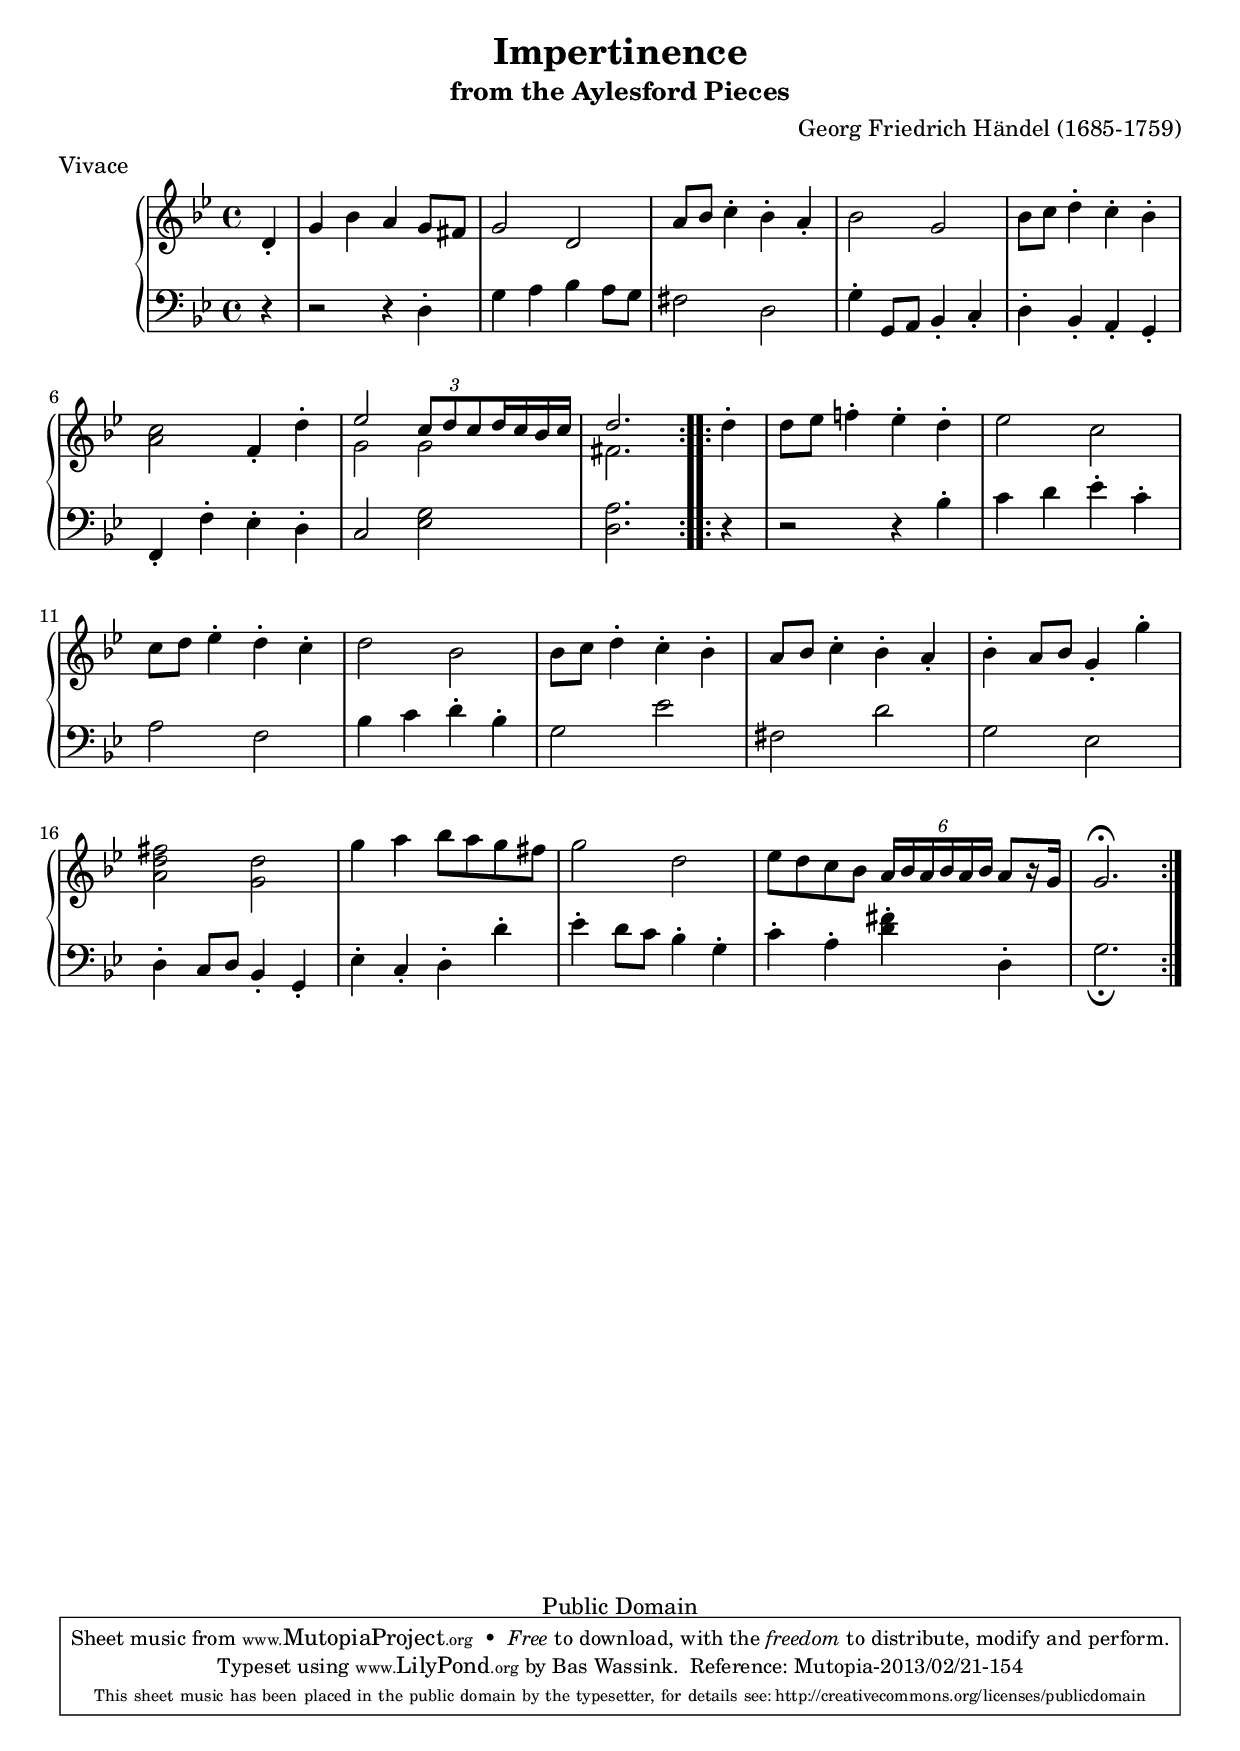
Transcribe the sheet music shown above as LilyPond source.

\version "2.16.1"
#(set-global-staff-size 20)
\header {
  title             = "Impertinence"
  subtitle          = "from the Aylesford Pieces"
  composer          = "Georg Friedrich Händel (1685-1759)"
  meter             = "Vivace"
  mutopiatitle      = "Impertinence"
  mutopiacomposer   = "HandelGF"
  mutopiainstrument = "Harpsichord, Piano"
  date              = "18th Century"
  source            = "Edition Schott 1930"
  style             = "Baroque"
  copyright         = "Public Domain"
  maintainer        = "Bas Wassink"
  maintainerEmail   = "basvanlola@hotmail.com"

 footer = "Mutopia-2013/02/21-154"
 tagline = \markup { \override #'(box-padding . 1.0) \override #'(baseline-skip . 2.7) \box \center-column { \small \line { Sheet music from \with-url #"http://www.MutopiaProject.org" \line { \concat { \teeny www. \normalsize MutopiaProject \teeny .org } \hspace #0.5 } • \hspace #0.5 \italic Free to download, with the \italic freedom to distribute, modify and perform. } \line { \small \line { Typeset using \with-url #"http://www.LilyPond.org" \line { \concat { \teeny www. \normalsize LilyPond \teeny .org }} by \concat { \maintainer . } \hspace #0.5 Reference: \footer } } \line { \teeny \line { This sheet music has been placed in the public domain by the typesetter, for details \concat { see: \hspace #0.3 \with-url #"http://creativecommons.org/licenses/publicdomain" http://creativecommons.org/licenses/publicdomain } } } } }
  }

Global =  {\key g\minor \time 4/4 \partial 4}


MDI =  \relative c' {
  \repeat volta 2 {
  d4-.
  
  g bes a g8 fis
  g2 d
  a'8 bes c4-. bes-. a-.
  bes2 g
  
  bes8 c d4-. c-. bes-.
  <a c>2 f4-. d'-.
  <<{
    \override TupletBracket #'stencil = ##f
    es2 \times 2/3 { c8[ d c} d16 c bes c] |
    d2.
  } \\ {
    g,2 g |
    fis2.
  }>>
  }
  
  \repeat volta 2 {
  d'4-. |
  
  d8 es f!4-. es-. d-.
  es2 c
  c8 d es4-. d-. c-.
  d2 bes
  
  bes8 c d4-. c-. bes-.
  a8 bes c4-. bes-. a-.
  bes-. a8 bes g4-. g'-.
  <a, d fis>2 <g d'>
  
  g'4 a bes8 a g fis
  g2 d
  es8 d c bes \times 4/6 { a16[ bes a bes a bes]}  a8[ r16 g]
  g2.\fermata
  }
  
  }
MDII =  \relative c'' {
  s4
  
  s1
  s
  s
  s
  
  s
  s
  
  s4
  
  s1
  s
  s
  s
  
  s
  s
  s
  s
  
  s
  s
  s
  s2.
  }

MSI =  \relative c {
  r4
  
  \stemNeutral
  r2 r4 d4-.
  g a bes a8 g 
  fis2 d
  g4-. g,8 a bes4-. c-.
  
  d-. bes-. a-. g-.
  f-. f'-. es-. d-.
  c2 <es g>
  <d a'>2.
  
  r4
  
  r2 r4 bes'-.
  c d es-. c-.
  a2 f
  bes4 c d-. bes-.
  
  g2 es'
  fis, d'
  g, es
  d4-. c8 d bes4-. g-.
  
  es'-. c-. d-. d'-.
  es-. d8 c bes4-. g-.
  c-. a-. <d fis>-. d,-.
  g2._\fermata
  }

\score { {
  \new PianoStaff <<
    \set PianoStaff.midiInstrument = "harpsichord"
    \new Staff = "up" <<
      \Global \clef treble \MDI
    >>
    \new Staff = "down" <<
      \Global \clef bass \MSI
    >>
  >>
}

  \midi {
    \tempo 4 = 104
    }


\layout {}
}
